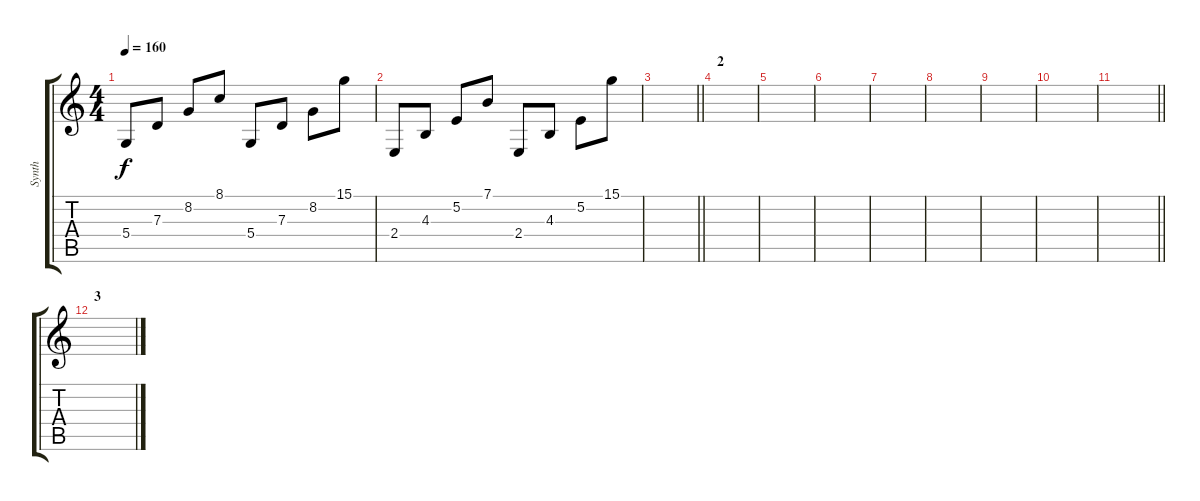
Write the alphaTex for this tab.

\track ("Synth" "Synth") {instrument orchestralharp}
\staff {score tabs}
\tuning (E4 B3 G3 D3 A2 E2) {hide}
\ts (4 4)
\tempo 160
\clef g2
\ks c
5.4.8{dy f} 7.3.8 8.2.8 8.1.8 5.4.8 7.3.8 8.2.8 15.1.8 |
2.4.8 4.3.8 5.2.8 7.1.8 2.4.8 4.3.8 5.2.8 15.1.8 |
\barLineRight lightlight
|
\section ("" "2")
|
|
|
|
|
|
|
\barLineRight lightlight
|
\section ("" "3")
